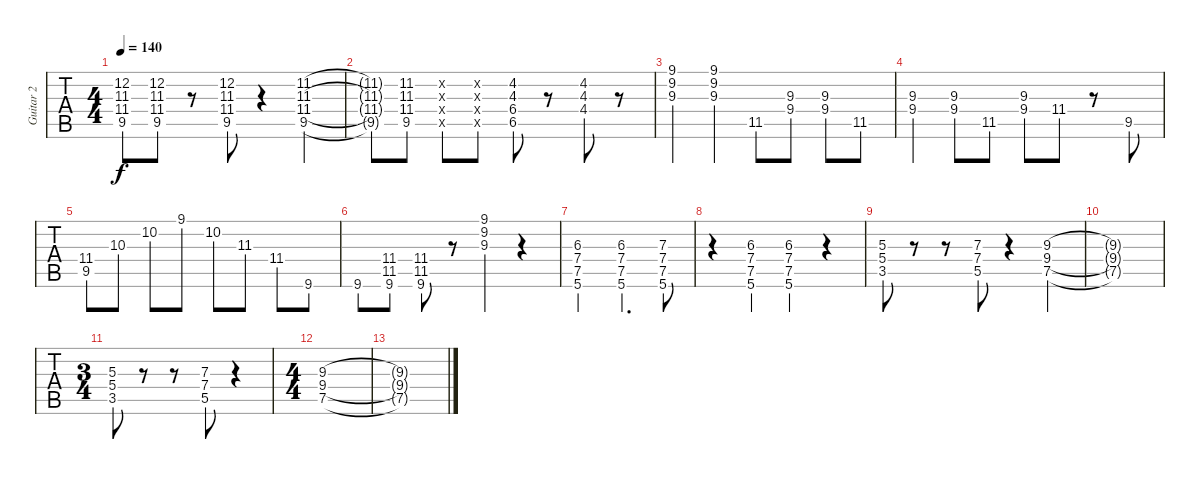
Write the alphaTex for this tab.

\track ("Guitar 2" "Guitar 2") {instrument overdrivenguitar}
\staff {tabs}
\tuning (E4 B3 G3 D3 A2 E2) {hide}
\ts (4 4)
\tempo 140
\clef g2
\ks e
(12.2 11.3 11.4 9.5).8{dy f} (12.2 11.3 11.4 9.5).8 r.8 (12.2 11.3 11.4 9.5).8 r.4 (11.2 11.3 11.4 9.5).4 |
(11.2{t} 11.3{t} 11.4{t} 9.5{t}).8 (11.2 11.3 11.4 9.5).8 (11.2{x} 11.3{x} 11.4{x} 9.5{x}).8 (11.2{x} 11.3{x} 11.4{x} 9.5{x}).8 (4.2 4.3 6.4 6.5).8 r.8 (4.2 4.3 4.4).8 r.8 |
(9.1 9.2 9.3).4 (9.1 9.2 9.3).4 11.5.8 (9.3 9.4).8 (9.3 9.4).8 11.5.8 |
(9.3 9.4).4 (9.3 9.4).8 11.5.8 (9.3 9.4).8 11.4.8 r.8 9.5.8 |
(11.4 9.5).8 10.3.8 10.2.8 9.1.8 10.2.8 11.3.8 11.4.8 9.6.8 |
9.6.8 (11.4 11.5 9.6).8 (11.4 11.5 9.6).8 r.8 (9.1 9.2 9.3).4 r.4 |
(6.3 7.4 7.5 5.6).2 (6.3 7.4 7.5 5.6).4{d} (7.3 7.4 7.5 5.6).8 |
r.4 (6.3 7.4 7.5 5.6).4 (6.3 7.4 7.5 5.6).4 r.4 |
(5.3 5.4 3.5).8 r.8 r.8 (7.3 7.4 5.5).8 r.4 (9.3 9.4 7.5).4 |
(9.3{t} 9.4{t} 7.5{t}).1 |
\ts (3 4)
(5.3 5.4 3.5).8 r.8 r.8 (7.3 7.4 5.5).8 r.4 |
\ts (4 4)
(9.3 9.4 7.5).1 |
(9.3{t} 9.4{t} 7.5{t}).1
